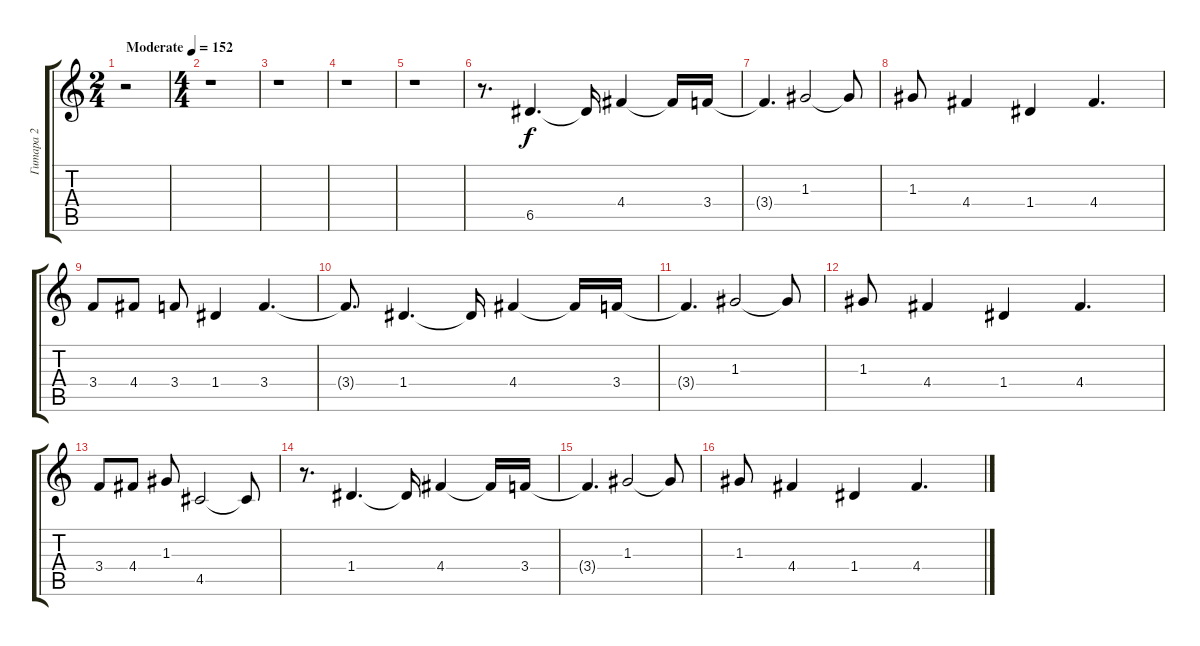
\track ("Гитара 2" "Гитара 2") {instrument overdrivenguitar}
\staff {score tabs}
\tuning (E4 B3 G3 D3 A2 E2) {hide}
\ts (2 4)
\tempo (152 "Moderate")
\clef g2
\ks c
r.2{dy f instrument overdrivenguitar} |
\ts (4 4)
r.1 |
r.1 |
r.1 |
r.1 |
r.8{d} 6.5.4{d} 6.5{t}.16 4.4.4 4.4{t}.16 3.4.16 |
3.4{t}.4{d} 1.3.2 1.3{t}.8 |
1.3.8 4.4.4 1.4.4 4.4.4{d} |
3.4.8 4.4.8 3.4.8 1.4.4 3.4.4{d} |
3.4{t}.8{d} 1.4.4{d} 1.4{t}.16 4.4.4 4.4{t}.16 3.4.16 |
3.4{t}.4{d} 1.3.2 1.3{t}.8 |
1.3.8 4.4.4 1.4.4 4.4.4{d} |
3.4.8 4.4.8 1.3.8 4.5.2 4.5{t}.8 |
r.8{d} 1.4.4{d} 1.4{t}.16 4.4.4 4.4{t}.16 3.4.16 |
3.4{t}.4{d} 1.3.2 1.3{t}.8 |
1.3.8 4.4.4 1.4.4 4.4.4{d}
